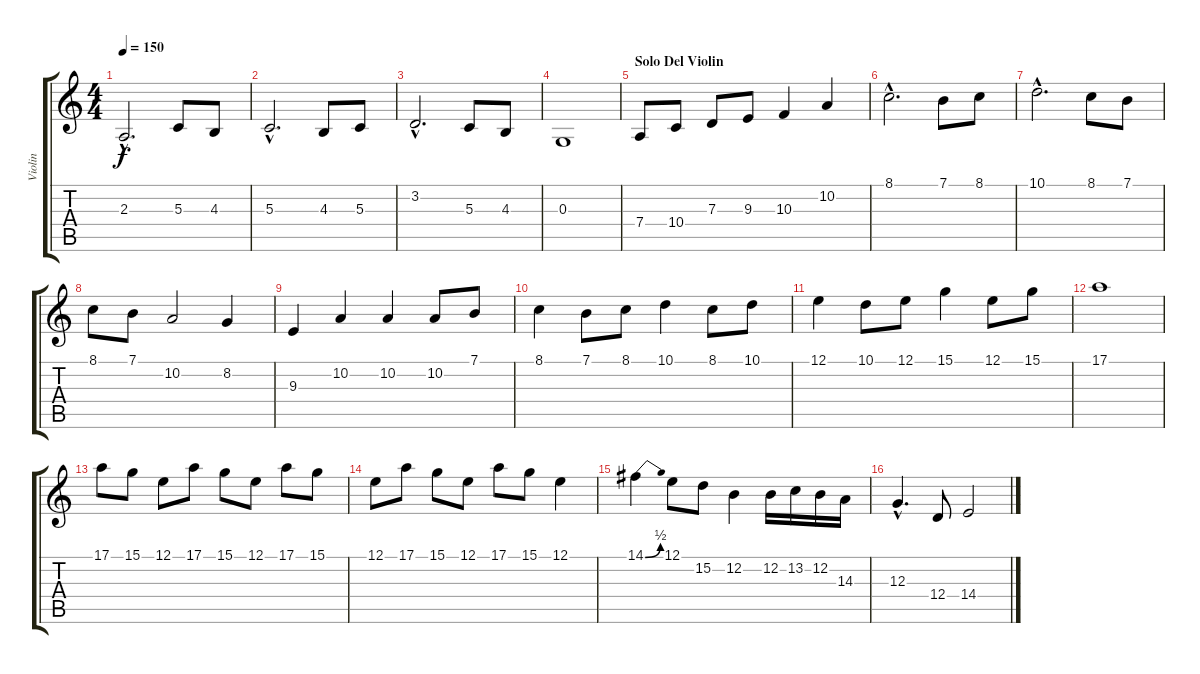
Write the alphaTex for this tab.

\track ("Violin" "Violin") {instrument violin}
\staff {score tabs}
\tuning (E4 B3 G3 D3 A2 E2) {hide}
\ts (4 4)
\tempo 150
\clef g2
\ks c
2.3{hac}.2{d dy f} 5.3.8 4.3.8 |
5.3{hac}.2{d} 4.3.8 5.3.8 |
3.2{hac}.2{d} 5.3.8 4.3.8 |
0.3.1 |
\section ("" "Solo Del Violin")
7.4.8 10.4.8 7.3.8 9.3.8 10.3.4 10.2.4 |
8.1{hac}.2{d} 7.1.8 8.1.8 |
10.1{hac}.2{d} 8.1.8 7.1.8 |
8.1.8 7.1.8 10.2.2 8.2.4 |
9.3.4 10.2.4 10.2.4 10.2.8 7.1.8 |
8.1.4 7.1.8 8.1.8 10.1.4 8.1.8 10.1.8 |
12.1.4 10.1.8 12.1.8 15.1.4 12.1.8 15.1.8 |
17.1.1 |
17.1.8 15.1.8 12.1.8 17.1.8 15.1.8 12.1.8 17.1.8 15.1.8 |
12.1.8 17.1.8 15.1.8 12.1.8 17.1.8 15.1.8 12.1.4 |
14.1{be (bend 0 0 60 2)}.4 12.1.8 15.2.8 12.2.4 12.2.16 13.2.16 12.2.16 14.3.16 |
12.3{hac}.4{d} 12.4.8 14.4.2
